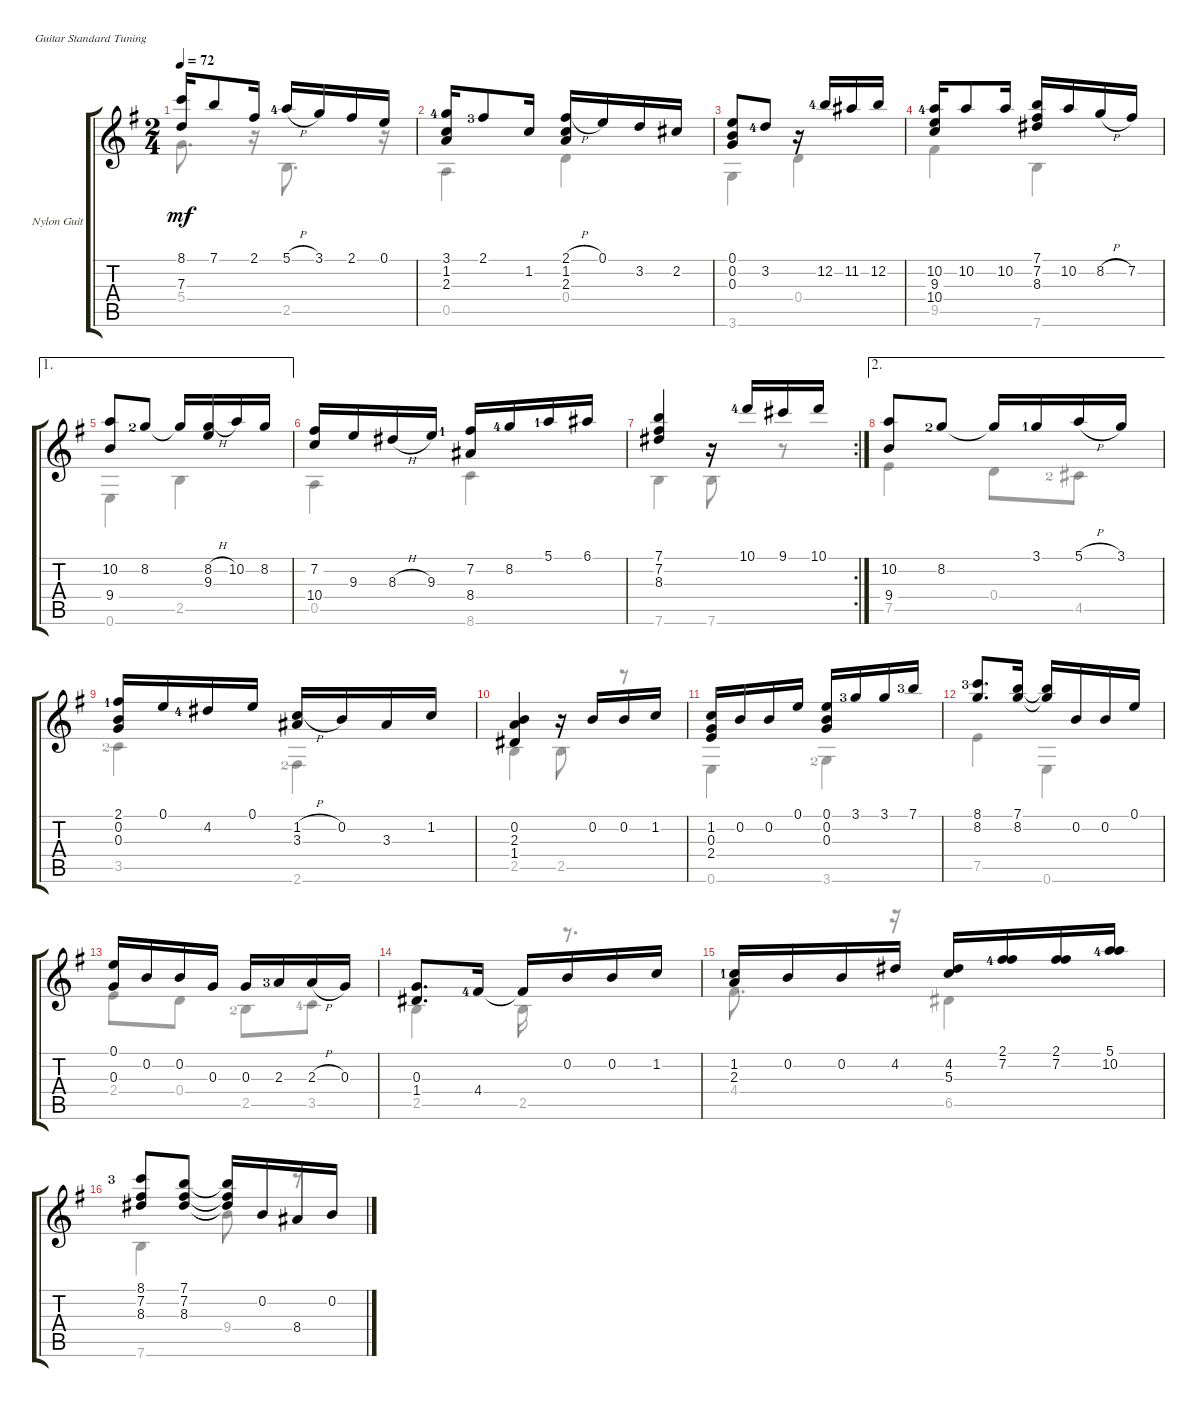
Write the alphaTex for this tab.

\defaultSystemsLayout 4
\bracketExtendMode groupsimilarinstruments
\firstSystemTrackNameOrientation horizontal
\otherSystemsTrackNameOrientation horizontal
\track ("Nylon Guitar" "Nylon Guit") {instrument acousticguitarsteel}
\staff {score tabs}
\tuning (E4 B3 G3 D3 A2 E2)
\voice
\ts (2 4)
\tempo 72
\clef g2
\ks eminor
(8.1 7.3).16{dy mf} 7.1.8 2.1.16 5.1{h lf 5}.16 3.1.16 2.1.16 0.1.16 |
(3.1{lf 5} 1.2 2.3).16 2.1{lf 4}.8 1.2.16 (2.1{h} 1.2 2.3).16 0.1.16 3.2.16 2.2.16 |
(0.1 0.2 0.3).8 3.2{lf 5}.8 r.16 12.2{lf 5}.16 11.2.16 12.2.16 |
(10.2{lf 5} 9.3 10.4).16 10.2.8 10.2.16 (7.1 7.2 8.3).16 10.2.16 8.2{h}.16 7.2.16 |
\ae 1
(10.2 9.4).8 8.2{lf 3}.8 8.2{t}.16 (8.2{h} 9.3).16 10.2.16 8.2.16 |
(7.2 10.4).16 9.3.16 8.3{h}.16 9.3.16 (7.2{lf 2} 8.4).16 8.2{lf 5}.16 5.1{lf 2}.16 6.1.16 |
\rc 2
(7.1 7.2 8.3).4 r.16 10.1{lf 5}.16 9.1.16 10.1.16 |
\ae 2
(10.2 9.4).8 8.2{lf 3}.8 8.2{t}.16 3.1{lf 2}.16 5.1{h}.16 3.1.16 |
(2.1{lf 2} 0.2 0.3).16 0.1.16 4.2{lf 5}.16 0.1.16 (1.2{h} 3.3).16 0.2.16 3.3.16 1.2.16 |
(0.2 2.3 1.4).4 r.16 0.2.16 0.2.16 1.2.16 |
(1.2 0.3 2.4).16 0.2.16 0.2.16 0.1.16 (0.1 0.2 0.3).16 3.1{lf 4}.16 3.1.16 7.1{lf 4}.16 |
(8.1{lf 4} 8.2).8{d} (7.1 8.2).16 (8.2{t} 7.1{t}).16 0.2.16 0.2.16 0.1.16 |
(0.1 0.3).16 0.2.16 0.2.16 0.3.16 0.3.16 2.3{lf 4}.16 2.3{h}.16 0.3.16 |
(0.3 1.4).8{d} 4.4{lf 5}.16 4.4{t}.16 0.2.16 0.2.16 1.2.16 |
(1.2{lf 2} 2.3).16 0.2.16 0.2.16 4.2.16 (4.2 5.3).16 (7.2{lf 5} 2.1).16 (7.2 2.1).16 (10.2{lf 5} 5.1).16 |
(8.1{lf 4} 7.2 8.3).8 (8.3 7.2 7.1).8 (7.1{t} 7.2{t} 8.3{t}).16 0.2.16 8.4.16 0.2.16
\voice
\clef g2
\ottava regular
\simile none
\ks eminor
5.4.8{d dy mf} r.16 2.5.8{d} r.16 |
0.5.4 0.4.4 |
3.6.4 0.4.4 |
9.5.4 7.6.4 |
0.6.4 2.5.4 |
0.5.4 8.6.4 |
7.6.4 7.6.8 r.8 |
7.5.4 0.4.8 4.5{lf 3}.8 |
3.5{lf 3}.4 2.6{lf 3}.4 |
2.5.4 2.5.8 r.8 |
0.6.4 3.6{lf 3}.4 |
7.5.4 0.6.4 |
2.4.8 0.4.8 2.5{lf 3}.8 3.5{lf 5}.8 |
2.5.4 2.5.16 r.8{d} |
4.4.8{d} r.16 6.5.4 |
7.6.4 9.4.8 r.8
